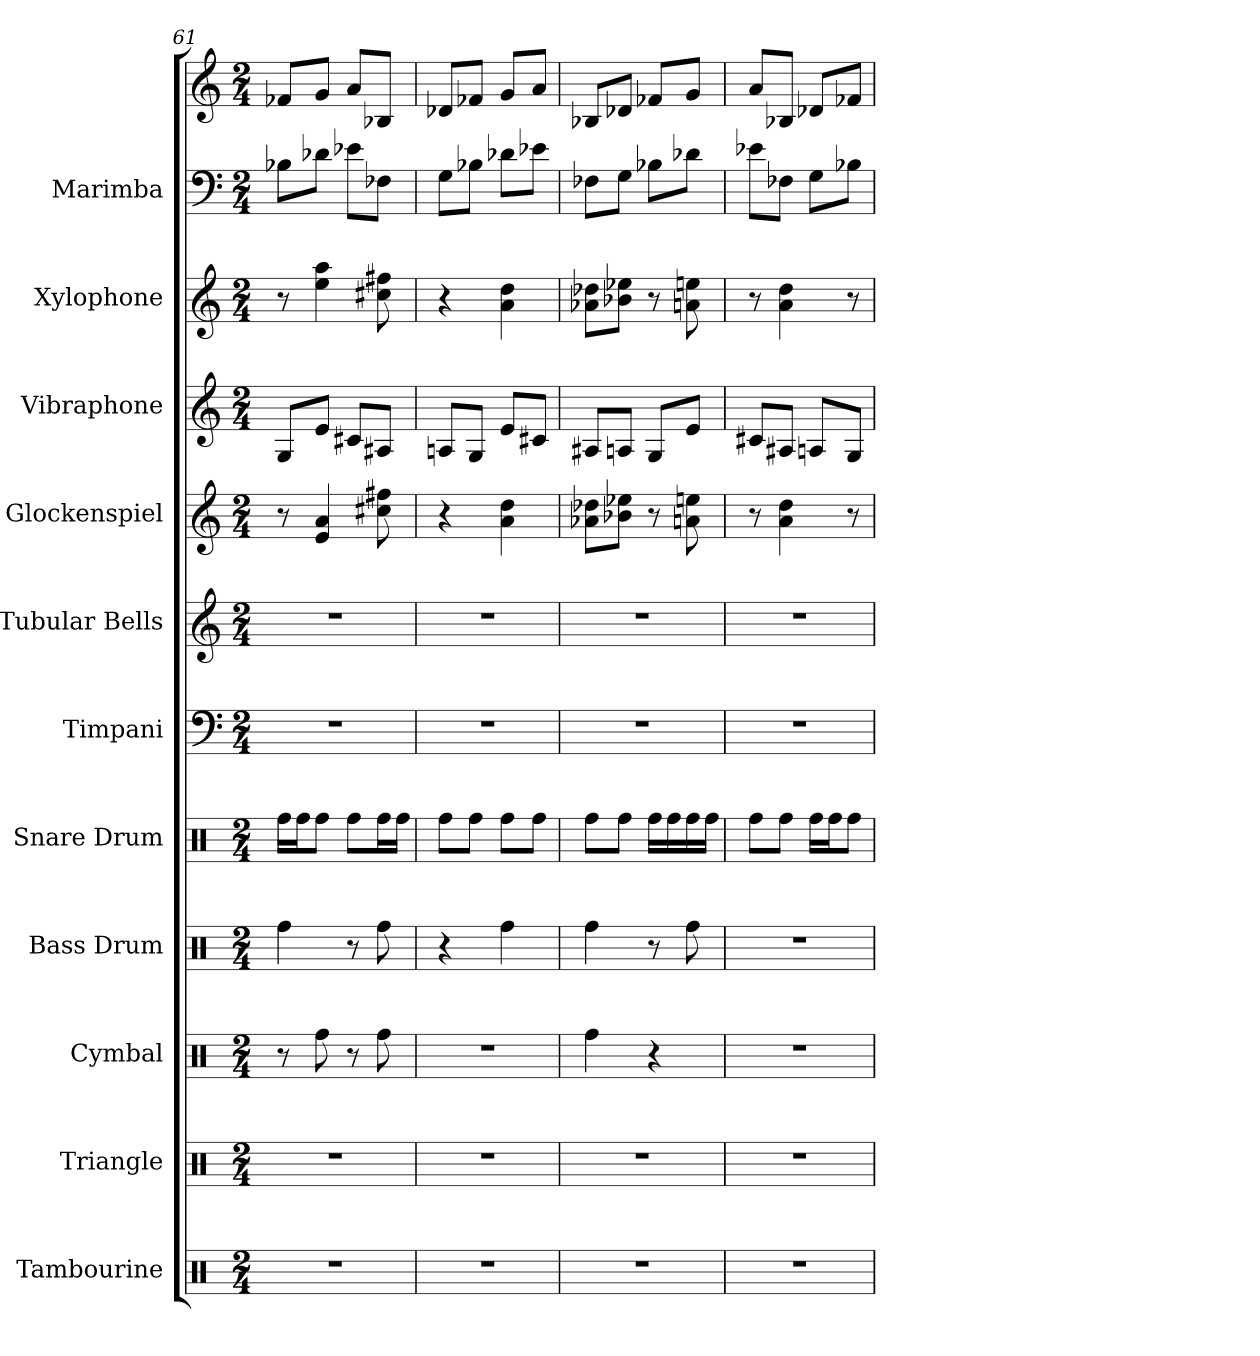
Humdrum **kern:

**kern	**kern	**kern	**kern	**kern	**kern	**kern	**kern	**kern	**kern	**kern	**kern
*part11	*part10	*part9	*part8	*part7	*part6	*part5	*part4	*part3	*part2	*part1	*part1
*staff12	*staff11	*staff10	*staff9	*staff8	*staff7	*staff6	*staff5	*staff4	*staff3	*staff2	*staff1
*I"Tambourine	*I"Triangle	*I"Cymbal	*I"Bass Drum	*I"Snare Drum	*I"Timpani	*I"Tubular Bells	*I"Glockenspiel	*I"Vibraphone	*I"Xylophone	*I"Marimba	*
*I'Tamb.	*I'Trgl.	*I'Cym.	*I'B. Dr.	*I'Sn. Dr.	*I'Timp.	*I'Tu. Be.	*I'Glk.	*I'Vib.	*I'Xyl.	*I'Mrm.	*
*clefX	*clefX	*clefX	*clefX	*clefX	*clefF4	*clefG2	*clefG2	*clefG2	*clefG2	*clefF4	*clefG2
*	*	*	*	*	*	*	*ITrd-14c-24	*	*ITrd-7c-12	*	*
*k[]	*k[]	*k[]	*k[]	*k[]	*k[]	*k[]	*k[]	*k[]	*k[]	*k[]	*k[]
*M2/4	*M2/4	*M2/4	*M2/4	*M2/4	*M2/4	*M2/4	*M2/4	*M2/4	*M2/4	*M2/4	*M2/4
=61	=61	=61	=61	=61	=61	=61	=61	=61	=61	=61	=61
2r	2r	8r	4Rff\	16Rff\LL	2r	2r	8r	8G/L	8r	8B-X\L	8f-X/L
.	.	.	.	16Rff\J	.	.	.	.	.	.	.
.	.	8Rff\	.	8Rff\J	.	.	4eee/ 4aaa/	8e/J	4eee\ 4aaa\	8d-X\J	8g/J
.	.	8r	8r	8Rff\L	.	.	.	8c#X/L	.	8e-X\L	8a/L
.	.	8Rff\	8Rff\	16Rff\L	.	.	8cccc#X\ 8ffff#X\	8A#X/J	8ccc#X\ 8fff#X\	8F-X\J	8B-X/J
.	.	.	.	16Rff\JJ	.	.	.	.	.	.	.
=62	=62	=62	=62	=62	=62	=62	=62	=62	=62	=62	=62
2r	2r	2r	4r	8Rff\L	2r	2r	4r	8An/L	4r	8G\L	8d-X/L
.	.	.	.	8Rff\J	.	.	.	8G/J	.	8B-X\J	8f-X/J
.	.	.	4Rff\	8Rff\L	.	.	4aaa\ 4dddd\	8e/L	4aa\ 4ddd\	8d-X\L	8g/L
.	.	.	.	8Rff\J	.	.	.	8c#X/J	.	8e-X\J	8a/J
!!LO:PB:g=z
=63	=63	=63	=63	=63	=63	=63	=63	=63	=63	=63	=63
2r	2r	4Rff\	4Rff\	8Rff\L	2r	2r	8aaa-X\ 8dddd-X\L	8A#X/L	8aa-X\ 8ddd-X\L	8F-X\L	8B-X/L
.	.	.	.	8Rff\J	.	.	8bbb-X\ 8eeee-X\J	8An/J	8bb-X\ 8eee-X\J	8G\J	8d-X/J
.	.	4r	8r	16Rff\LL	.	.	8r	8G/L	8r	8B-X\L	8f-X/L
.	.	.	.	16Rff\	.	.	.	.	.	.	.
.	.	.	8Rff\	16Rff\	.	.	8aaan\ 8eeeen\	8e/J	8aan\ 8eeen\	8d-X\J	8g/J
.	.	.	.	16Rff\JJ	.	.	.	.	.	.	.
=64	=64	=64	=64	=64	=64	=64	=64	=64	=64	=64	=64
2r	2r	2r	2r	8Rff\L	2r	2r	8r	8c#X/L	8r	8e-X\L	8a/L
.	.	.	.	8Rff\J	.	.	4aaa\ 4dddd\	8A#X/J	4aa\ 4ddd\	8F-X\J	8B-X/J
.	.	.	.	16Rff\LL	.	.	.	8An/L	.	8G\L	8d-X/L
.	.	.	.	16Rff\J	.	.	.	.	.	.	.
.	.	.	.	8Rff\J	.	.	8r	8G/J	8r	8B-X\J	8f-X/J
=	=	=	=	=	=	=	=	=	=	=	=
*-	*-	*-	*-	*-	*-	*-	*-	*-	*-	*-	*-
